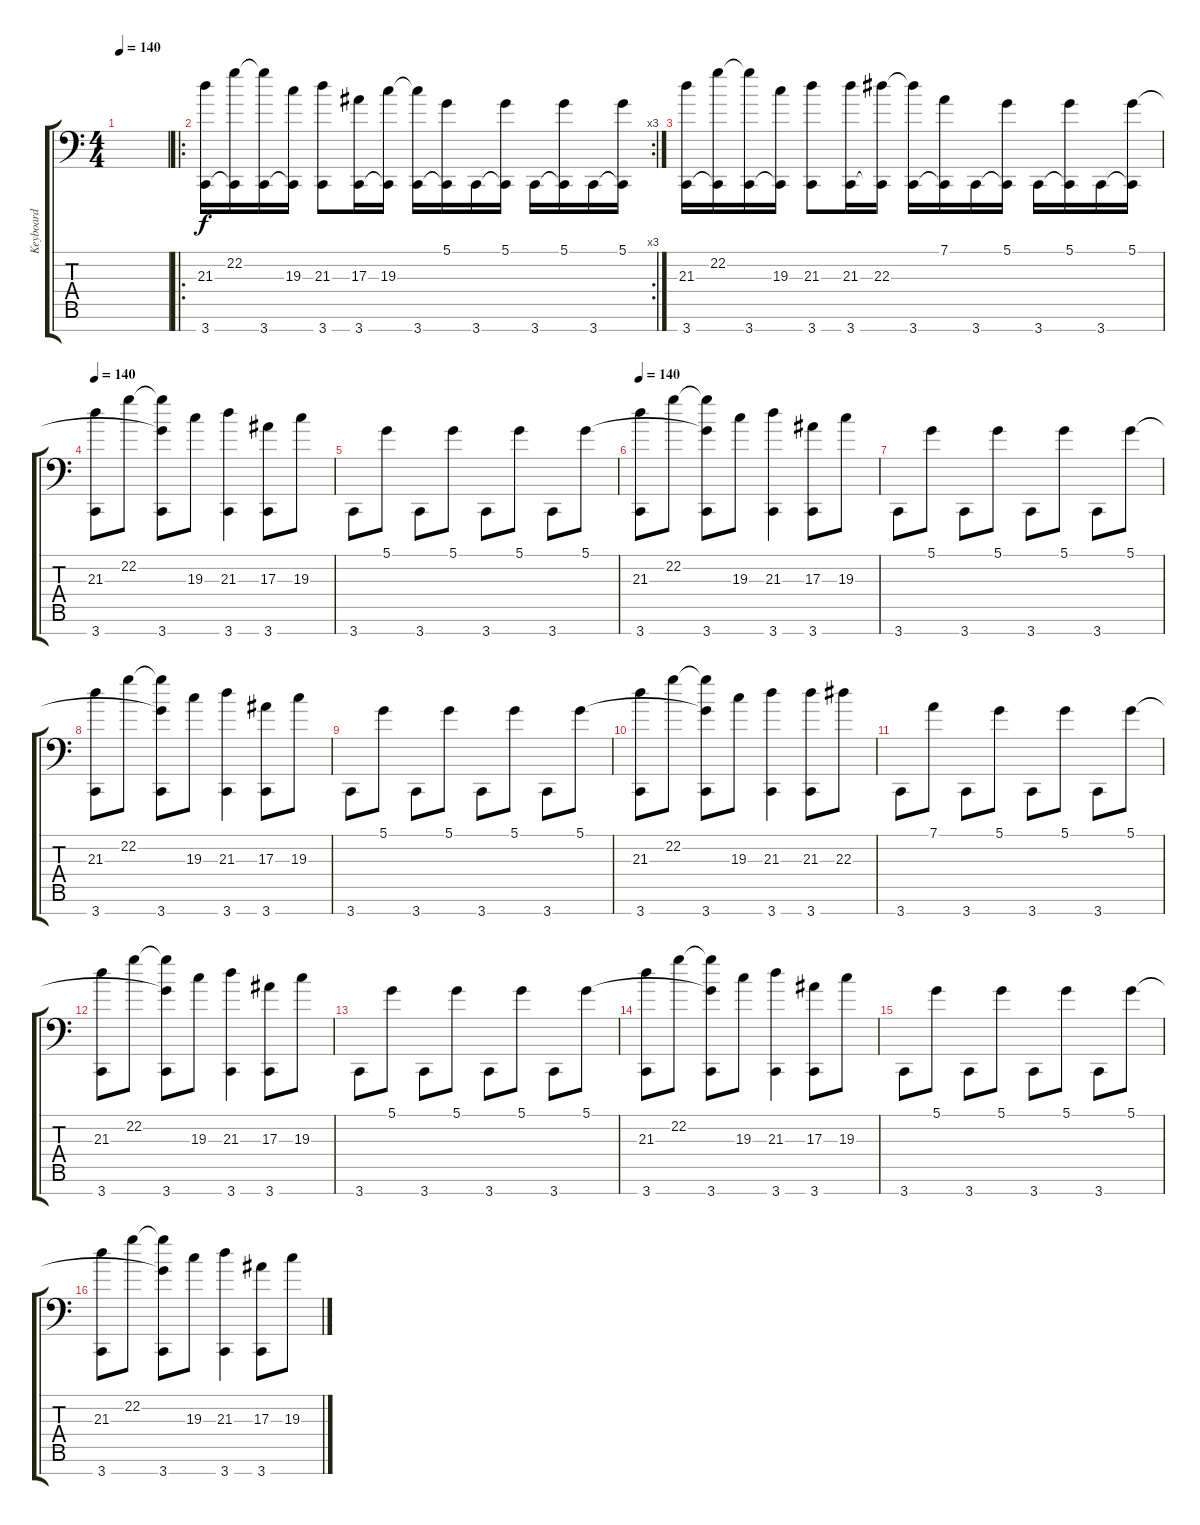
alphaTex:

\track ("Keyboard" "Keyboard") {instrument vibraphone}
\staff {score tabs}
\tuning (D4 A3 F3 C3 G2 D2 A1) {hide}
\ts (4 4)
\tempo 140
\tempo 70
\tempo 140
\clef f4
\ks c
|
\ro
\rc 3
(21.3 3.7).16 (22.2 3.7{t}).16 (22.2{t} 3.7).16 (19.3 3.7{t}).16 (21.3 3.7).8 (17.3 3.7).16 (19.3 3.7{t}).16 (19.3{t} 3.7).16 (5.1 3.7{t}).16 3.7.16 (5.1 3.7{t}).16 3.7.16 (5.1 3.7{t}).16 3.7.16 (5.1 3.7{t}).16 |
(21.3 3.7).16 (22.2 3.7{t}).16 (22.2{t} 3.7).16 (19.3 3.7{t}).16 (21.3 3.7).8 (21.3 3.7).16 (22.3 3.7{t}).16 (22.3{t} 3.7).16 (7.1 3.7{t}).16 3.7.16 (5.1 3.7{t}).16 3.7.16 (5.1 3.7{t}).16 3.7.16 (5.1 3.7{t}).16 |
\tempo 140
(21.3 3.7).8 22.2.8 (5.1{t} 22.2{t} 3.7).8 19.3.8 (21.3 3.7).4 (17.3 3.7).8 19.3.8 |
3.7.8 5.1.8 3.7.8 5.1.8 3.7.8 5.1.8 3.7.8 5.1.8 |
\tempo 140
(21.3 3.7).8 22.2.8 (5.1{t} 22.2{t} 3.7).8 19.3.8 (21.3 3.7).4 (17.3 3.7).8 19.3.8 |
3.7.8 5.1.8 3.7.8 5.1.8 3.7.8 5.1.8 3.7.8 5.1.8 |
(21.3 3.7).8 22.2.8 (5.1{t} 22.2{t} 3.7).8 19.3.8 (21.3 3.7).4 (17.3 3.7).8 19.3.8 |
3.7.8 5.1.8 3.7.8 5.1.8 3.7.8 5.1.8 3.7.8 5.1.8 |
(21.3 3.7).8 22.2.8 (5.1{t} 22.2{t} 3.7).8 19.3.8 (21.3 3.7).4 (21.3 3.7).8 22.3.8 |
3.7.8 7.1.8 3.7.8 5.1.8 3.7.8 5.1.8 3.7.8 5.1.8 |
(21.3 3.7).8 22.2.8 (5.1{t} 22.2{t} 3.7).8 19.3.8 (21.3 3.7).4 (17.3 3.7).8 19.3.8 |
3.7.8 5.1.8 3.7.8 5.1.8 3.7.8 5.1.8 3.7.8 5.1.8 |
(21.3 3.7).8 22.2.8 (5.1{t} 22.2{t} 3.7).8 19.3.8 (21.3 3.7).4 (17.3 3.7).8 19.3.8 |
3.7.8 5.1.8 3.7.8 5.1.8 3.7.8 5.1.8 3.7.8 5.1.8 |
(21.3 3.7).8 22.2.8 (5.1{t} 22.2{t} 3.7).8 19.3.8 (21.3 3.7).4 (17.3 3.7).8 19.3.8
